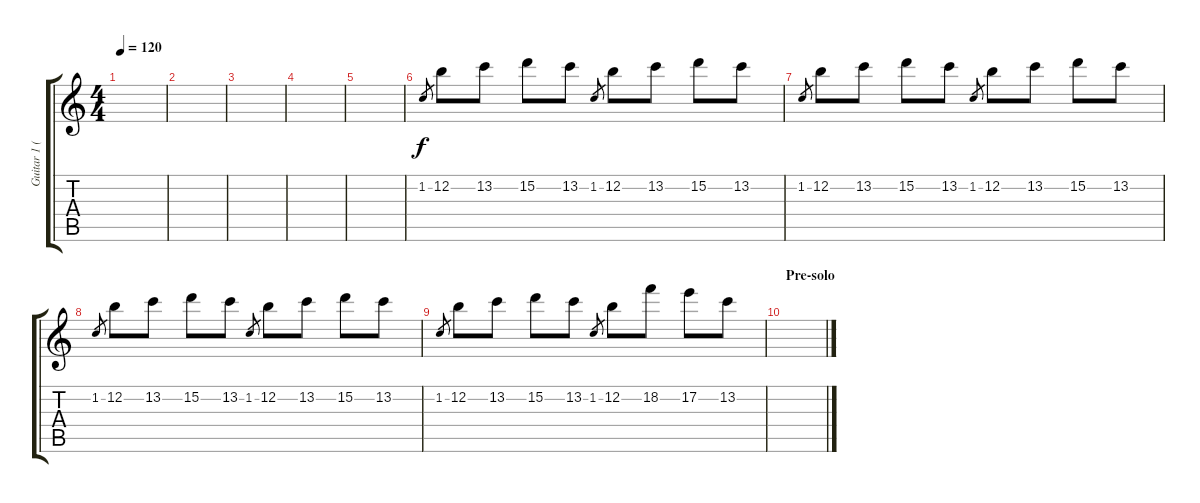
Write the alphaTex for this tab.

\track ("Guitar 1 (solo)" "Guitar 1 (") {instrument distortionguitar}
\staff {score tabs}
\tuning (E4 B3 G3 D3 A2 E2) {hide}
\ts (4 4)
\tempo 120
\clef g2
\ks c
|
|
|
|
|
1.2.8{gr} 12.2.8 13.2.8 15.2.8 13.2.8 1.2.8{gr} 12.2.8 13.2.8 15.2.8 13.2.8 |
1.2.8{gr} 12.2.8 13.2.8 15.2.8 13.2.8 1.2.8{gr} 12.2.8 13.2.8 15.2.8 13.2.8 |
1.2.8{gr} 12.2.8 13.2.8 15.2.8 13.2.8 1.2.8{gr} 12.2.8 13.2.8 15.2.8 13.2.8 |
1.2.8{gr} 12.2.8 13.2.8 15.2.8 13.2.8 1.2.8{gr} 12.2.8 18.2.8 17.2.8 13.2.8 |
\section ("" "Pre-solo")
